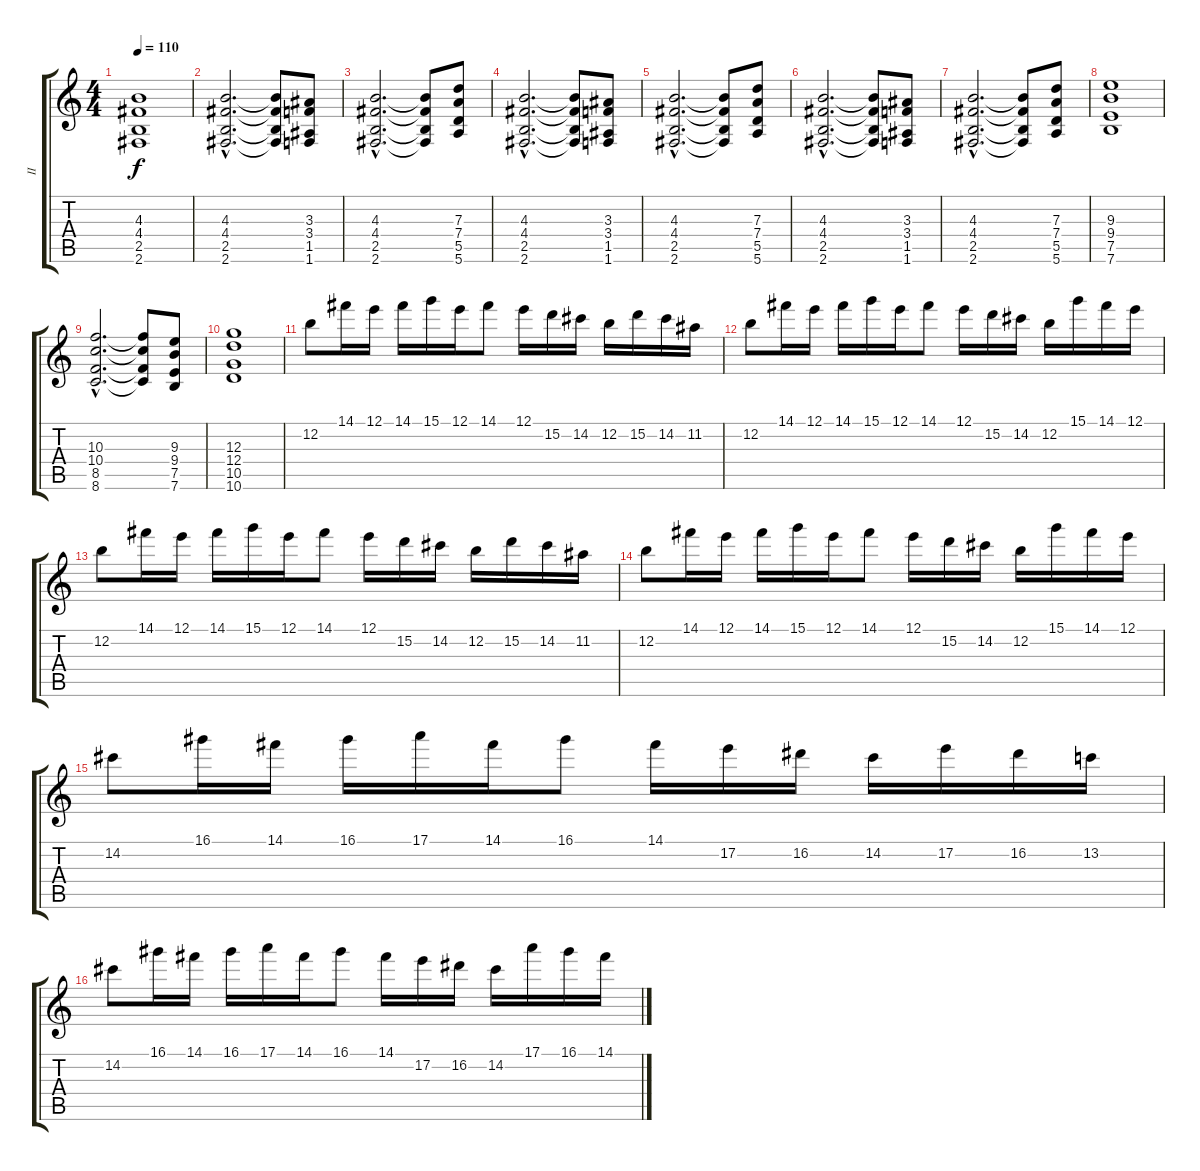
\track ("II" "II") {instrument distortionguitar}
\staff {score tabs}
\tuning (E4 B3 G3 D3 A2 E2) {hide}
\ts (4 4)
\tempo 110
\clef g2
\ks c
(4.3 4.4 2.5 2.6).1{dy f} |
(4.3{hac} 4.4{hac} 2.5{hac} 2.6{hac}).2{d} (4.3{t} 4.4{t} 2.5{t} 2.6{t}).8 (3.3 3.4 1.5 1.6).8 |
(4.3{hac} 4.4{hac} 2.5{hac} 2.6{hac}).2{d} (4.3{t} 4.4{t} 2.5{t} 2.6{t}).8 (7.3 7.4 5.5 5.6).8 |
(4.3{hac} 4.4{hac} 2.5{hac} 2.6{hac}).2{d} (4.3{t} 4.4{t} 2.5{t} 2.6{t}).8 (3.3 3.4 1.5 1.6).8 |
(4.3{hac} 4.4{hac} 2.5{hac} 2.6{hac}).2{d} (4.3{t} 4.4{t} 2.5{t} 2.6{t}).8 (7.3 7.4 5.5 5.6).8 |
(4.3{hac} 4.4{hac} 2.5{hac} 2.6{hac}).2{d} (4.3{t} 4.4{t} 2.5{t} 2.6{t}).8 (3.3 3.4 1.5 1.6).8 |
(4.3{hac} 4.4{hac} 2.5{hac} 2.6{hac}).2{d} (4.3{t} 4.4{t} 2.5{t} 2.6{t}).8 (7.3 7.4 5.5 5.6).8 |
(9.3 9.4 7.5 7.6).1 |
(10.3{hac} 10.4{hac} 8.5{hac} 8.6{hac}).2{d} (10.3{t} 10.4{t} 8.5{t} 8.6{t}).8 (9.3 9.4 7.5 7.6).8 |
(12.3 12.4 10.5 10.6).1 |
12.2.8 14.1.16 12.1.16 14.1.16 15.1.16 12.1.16 14.1.8 12.1.16 15.2.16 14.2.16 12.2.16 15.2.16 14.2.16 11.2.16 |
12.2.8 14.1.16 12.1.16 14.1.16 15.1.16 12.1.16 14.1.8 12.1.16 15.2.16 14.2.16 12.2.16 15.1.16 14.1.16 12.1.16 |
12.2.8 14.1.16 12.1.16 14.1.16 15.1.16 12.1.16 14.1.8 12.1.16 15.2.16 14.2.16 12.2.16 15.2.16 14.2.16 11.2.16 |
12.2.8 14.1.16 12.1.16 14.1.16 15.1.16 12.1.16 14.1.8 12.1.16 15.2.16 14.2.16 12.2.16 15.1.16 14.1.16 12.1.16 |
14.2.8 16.1.16 14.1.16 16.1.16 17.1.16 14.1.16 16.1.8 14.1.16 17.2.16 16.2.16 14.2.16 17.2.16 16.2.16 13.2.16 |
14.2.8 16.1.16 14.1.16 16.1.16 17.1.16 14.1.16 16.1.8 14.1.16 17.2.16 16.2.16 14.2.16 17.1.16 16.1.16 14.1.16
